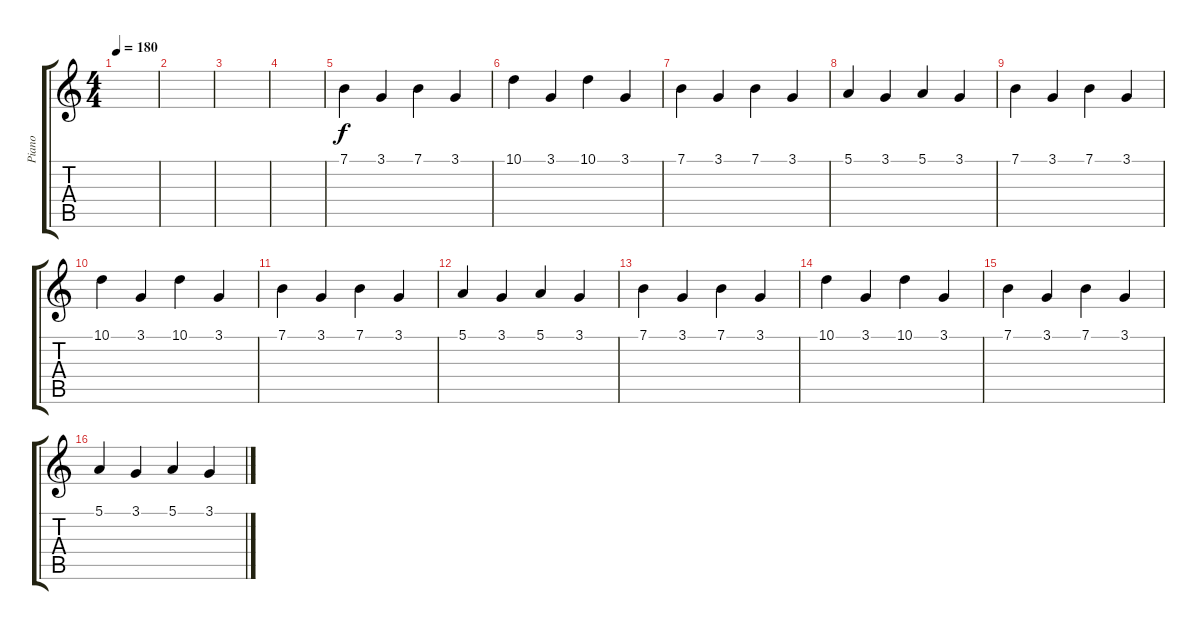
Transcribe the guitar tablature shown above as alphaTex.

\track ("Piano" "Piano") {instrument electricgrandpiano}
\staff {score tabs}
\tuning (E4 B3 G3 D3 A2 E2) {hide}
\ts (4 4)
\tempo 180
\clef g2
\ks c
|
|
|
|
7.1.4 3.1.4 7.1.4 3.1.4 |
10.1.4 3.1.4 10.1.4 3.1.4 |
7.1.4 3.1.4 7.1.4 3.1.4 |
5.1.4 3.1.4 5.1.4 3.1.4 |
7.1.4 3.1.4 7.1.4 3.1.4 |
10.1.4 3.1.4 10.1.4 3.1.4 |
7.1.4 3.1.4 7.1.4 3.1.4 |
5.1.4 3.1.4 5.1.4 3.1.4 |
7.1.4 3.1.4 7.1.4 3.1.4 |
10.1.4 3.1.4 10.1.4 3.1.4 |
7.1.4 3.1.4 7.1.4 3.1.4 |
5.1.4 3.1.4 5.1.4 3.1.4
